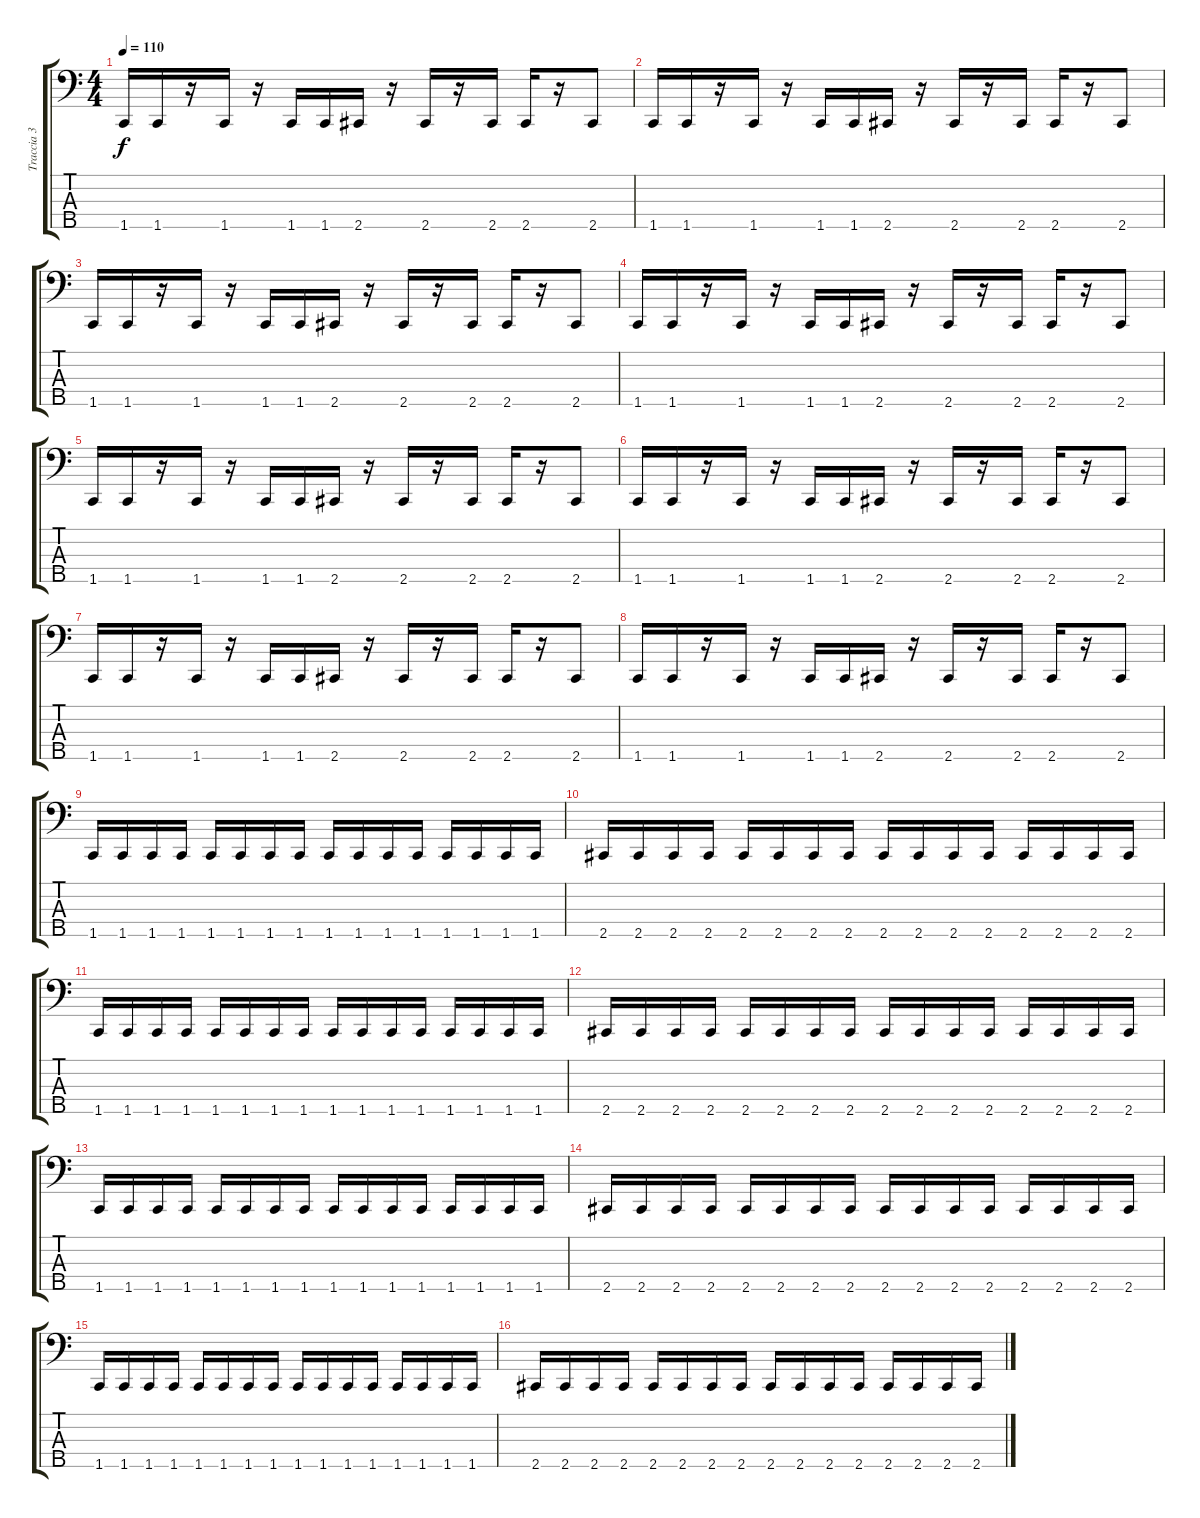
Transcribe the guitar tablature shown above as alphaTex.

\track ("Traccia 3" "Traccia 3") {instrument electricbassfinger}
\staff {score tabs}
\tuning (G2 D2 A1 E1 B0) {hide}
\ts (4 4)
\tempo 110
\clef f4
\ks c
1.5.16{dy f} 1.5.16 r.16 1.5.16 r.16 1.5.16 1.5.16 2.5.16 r.16 2.5.16 r.16 2.5.16 2.5.16 r.16 2.5.8 |
1.5.16 1.5.16 r.16 1.5.16 r.16 1.5.16 1.5.16 2.5.16 r.16 2.5.16 r.16 2.5.16 2.5.16 r.16 2.5.8 |
1.5.16 1.5.16 r.16 1.5.16 r.16 1.5.16 1.5.16 2.5.16 r.16 2.5.16 r.16 2.5.16 2.5.16 r.16 2.5.8 |
1.5.16 1.5.16 r.16 1.5.16 r.16 1.5.16 1.5.16 2.5.16 r.16 2.5.16 r.16 2.5.16 2.5.16 r.16 2.5.8 |
1.5.16 1.5.16 r.16 1.5.16 r.16 1.5.16 1.5.16 2.5.16 r.16 2.5.16 r.16 2.5.16 2.5.16 r.16 2.5.8 |
1.5.16 1.5.16 r.16 1.5.16 r.16 1.5.16 1.5.16 2.5.16 r.16 2.5.16 r.16 2.5.16 2.5.16 r.16 2.5.8 |
1.5.16 1.5.16 r.16 1.5.16 r.16 1.5.16 1.5.16 2.5.16 r.16 2.5.16 r.16 2.5.16 2.5.16 r.16 2.5.8 |
1.5.16 1.5.16 r.16 1.5.16 r.16 1.5.16 1.5.16 2.5.16 r.16 2.5.16 r.16 2.5.16 2.5.16 r.16 2.5.8 |
1.5.16 1.5.16 1.5.16 1.5.16 1.5.16 1.5.16 1.5.16 1.5.16 1.5.16 1.5.16 1.5.16 1.5.16 1.5.16 1.5.16 1.5.16 1.5.16 |
2.5.16 2.5.16 2.5.16 2.5.16 2.5.16 2.5.16 2.5.16 2.5.16 2.5.16 2.5.16 2.5.16 2.5.16 2.5.16 2.5.16 2.5.16 2.5.16 |
1.5.16 1.5.16 1.5.16 1.5.16 1.5.16 1.5.16 1.5.16 1.5.16 1.5.16 1.5.16 1.5.16 1.5.16 1.5.16 1.5.16 1.5.16 1.5.16 |
2.5.16 2.5.16 2.5.16 2.5.16 2.5.16 2.5.16 2.5.16 2.5.16 2.5.16 2.5.16 2.5.16 2.5.16 2.5.16 2.5.16 2.5.16 2.5.16 |
1.5.16 1.5.16 1.5.16 1.5.16 1.5.16 1.5.16 1.5.16 1.5.16 1.5.16 1.5.16 1.5.16 1.5.16 1.5.16 1.5.16 1.5.16 1.5.16 |
2.5.16 2.5.16 2.5.16 2.5.16 2.5.16 2.5.16 2.5.16 2.5.16 2.5.16 2.5.16 2.5.16 2.5.16 2.5.16 2.5.16 2.5.16 2.5.16 |
1.5.16 1.5.16 1.5.16 1.5.16 1.5.16 1.5.16 1.5.16 1.5.16 1.5.16 1.5.16 1.5.16 1.5.16 1.5.16 1.5.16 1.5.16 1.5.16 |
2.5.16 2.5.16 2.5.16 2.5.16 2.5.16 2.5.16 2.5.16 2.5.16 2.5.16 2.5.16 2.5.16 2.5.16 2.5.16 2.5.16 2.5.16 2.5.16
